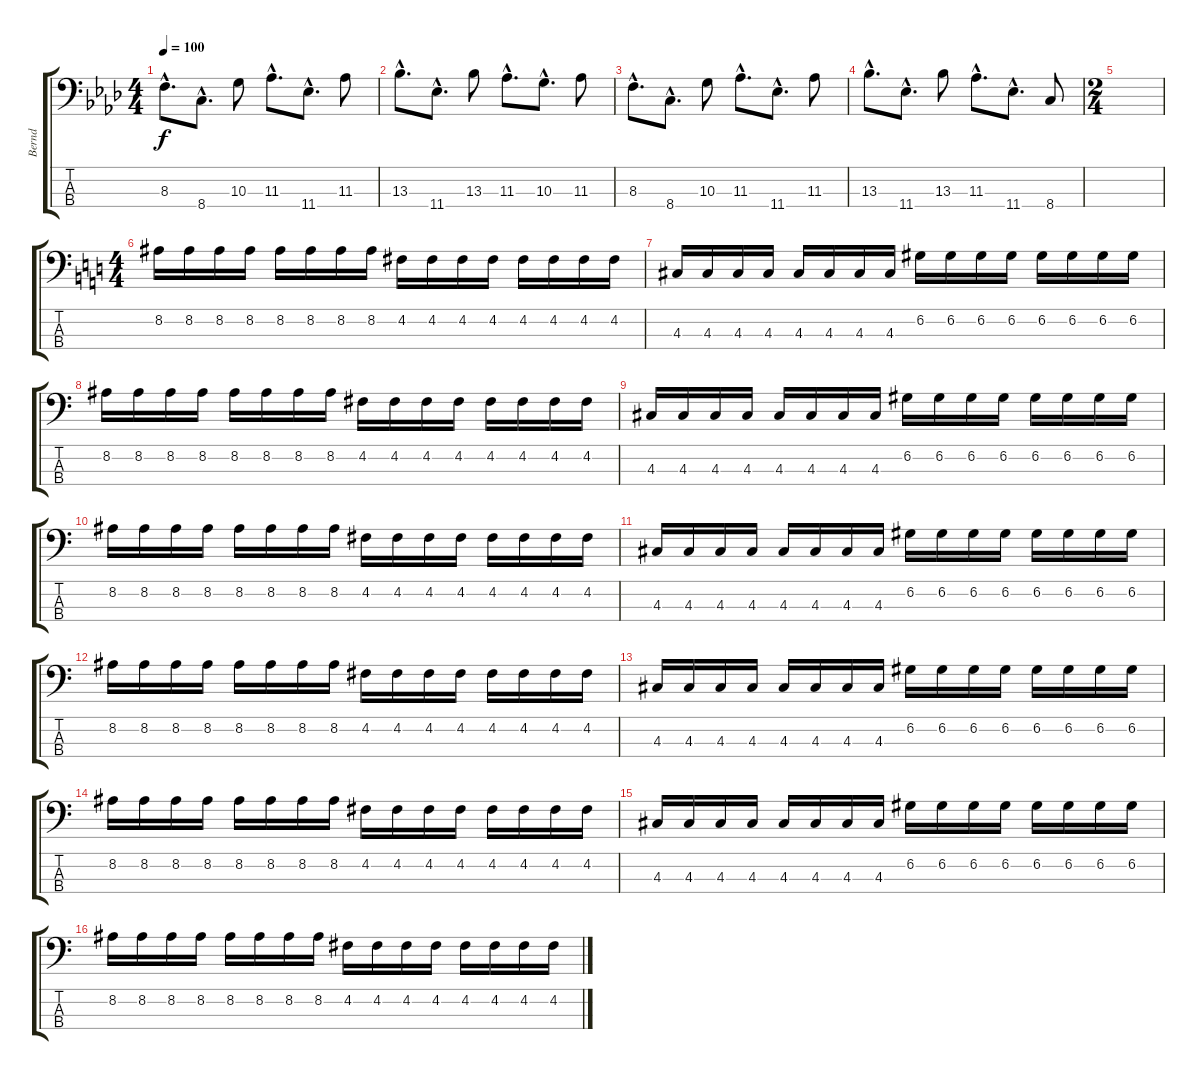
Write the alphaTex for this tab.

\track ("Bernd" "Bernd") {instrument electricbassfinger}
\staff {score tabs}
\tuning (G2 D2 A1 E1) {hide}
\ts (4 4)
\tempo 100
\clef f4
\ks ab
8.3{hac}.8{d dy f} 8.4{hac}.8{d} 10.3.8 11.3{hac}.8{d} 11.4{hac}.8{d} 11.3.8 |
13.3{hac}.8{d} 11.4{hac}.8{d} 13.3.8 11.3{hac}.8{d} 10.3{hac}.8{d} 11.3.8 |
8.3{hac}.8{d} 8.4{hac}.8{d} 10.3.8 11.3{hac}.8{d} 11.4{hac}.8{d} 11.3.8 |
13.3{hac}.8{d} 11.4{hac}.8{d} 13.3.8 11.3{hac}.8{d} 11.4{hac}.8{d} 8.4.8 |
\ts (2 4)
|
\ts (4 4)
\ks c
8.2.16 8.2.16 8.2.16 8.2.16 8.2.16 8.2.16 8.2.16 8.2.16 4.2.16 4.2.16 4.2.16 4.2.16 4.2.16 4.2.16 4.2.16 4.2.16 |
4.3.16 4.3.16 4.3.16 4.3.16 4.3.16 4.3.16 4.3.16 4.3.16 6.2.16 6.2.16 6.2.16 6.2.16 6.2.16 6.2.16 6.2.16 6.2.16 |
8.2.16 8.2.16 8.2.16 8.2.16 8.2.16 8.2.16 8.2.16 8.2.16 4.2.16 4.2.16 4.2.16 4.2.16 4.2.16 4.2.16 4.2.16 4.2.16 |
4.3.16 4.3.16 4.3.16 4.3.16 4.3.16 4.3.16 4.3.16 4.3.16 6.2.16 6.2.16 6.2.16 6.2.16 6.2.16 6.2.16 6.2.16 6.2.16 |
8.2.16 8.2.16 8.2.16 8.2.16 8.2.16 8.2.16 8.2.16 8.2.16 4.2.16 4.2.16 4.2.16 4.2.16 4.2.16 4.2.16 4.2.16 4.2.16 |
4.3.16 4.3.16 4.3.16 4.3.16 4.3.16 4.3.16 4.3.16 4.3.16 6.2.16 6.2.16 6.2.16 6.2.16 6.2.16 6.2.16 6.2.16 6.2.16 |
8.2.16 8.2.16 8.2.16 8.2.16 8.2.16 8.2.16 8.2.16 8.2.16 4.2.16 4.2.16 4.2.16 4.2.16 4.2.16 4.2.16 4.2.16 4.2.16 |
4.3.16 4.3.16 4.3.16 4.3.16 4.3.16 4.3.16 4.3.16 4.3.16 6.2.16 6.2.16 6.2.16 6.2.16 6.2.16 6.2.16 6.2.16 6.2.16 |
8.2.16 8.2.16 8.2.16 8.2.16 8.2.16 8.2.16 8.2.16 8.2.16 4.2.16 4.2.16 4.2.16 4.2.16 4.2.16 4.2.16 4.2.16 4.2.16 |
4.3.16 4.3.16 4.3.16 4.3.16 4.3.16 4.3.16 4.3.16 4.3.16 6.2.16 6.2.16 6.2.16 6.2.16 6.2.16 6.2.16 6.2.16 6.2.16 |
8.2.16 8.2.16 8.2.16 8.2.16 8.2.16 8.2.16 8.2.16 8.2.16 4.2.16 4.2.16 4.2.16 4.2.16 4.2.16 4.2.16 4.2.16 4.2.16
